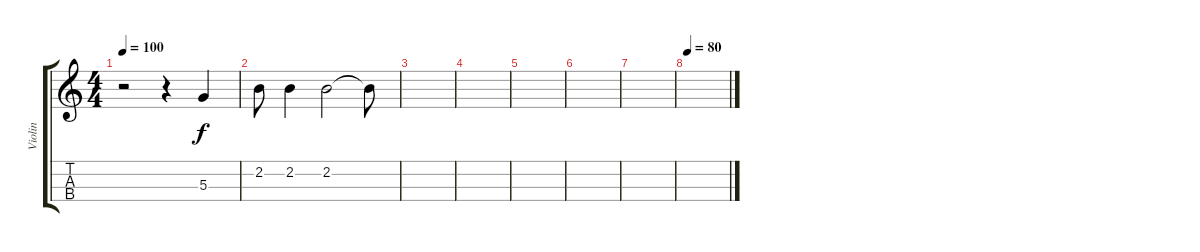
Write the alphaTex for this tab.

\track ("Violin" "Violin") {instrument violin}
\staff {score tabs}
\tuning (E5 A4 D4 G3) {hide}
\ts (4 4)
\tempo 100
\clef g2
\ks c
r.2{dy f} r.4 5.3.4 |
2.2.8 2.2.4 2.2.2 2.2{t}.8 |
|
|
|
|
|
\tempo 80
